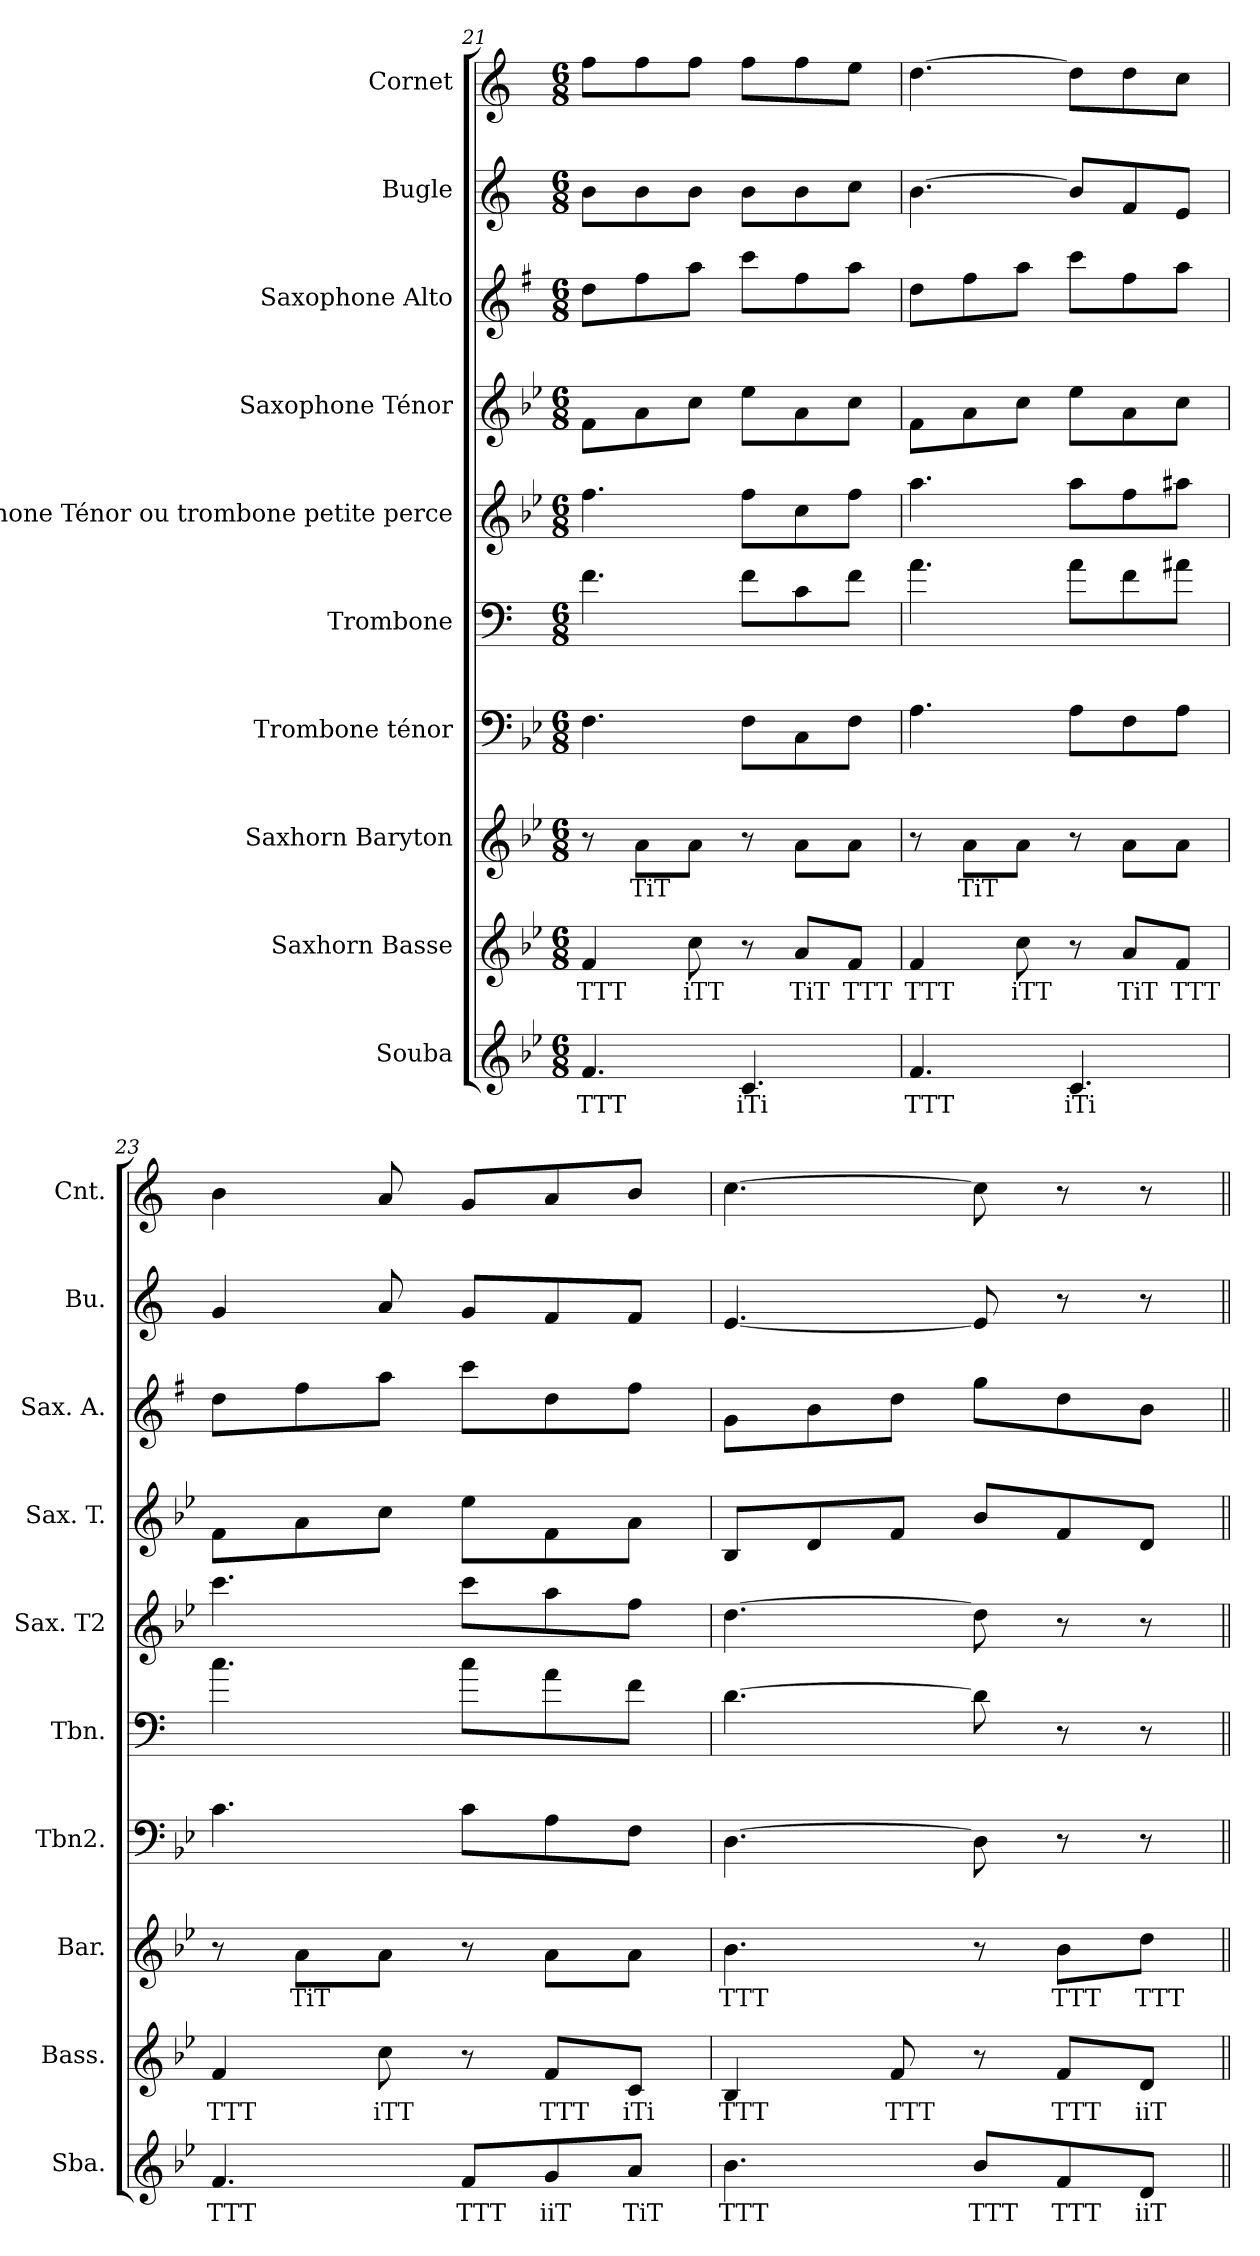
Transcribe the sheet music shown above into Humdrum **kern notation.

**kern	**text	**kern	**text	**kern	**text	**kern	**kern	**kern	**kern	**kern	**kern	**kern
*part10	*part10	*part9	*part9	*part8	*part8	*part7	*part6	*part5	*part4	*part3	*part2	*part1
*staff10	*staff10	*staff9	*staff9	*staff8	*staff8	*staff7	*staff6	*staff5	*staff4	*staff3	*staff2	*staff1
*I"Souba	*	*I"Saxhorn Basse	*	*I"Saxhorn Baryton	*	*I"Trombone ténor	*I"Trombone	*I"Saxophone Ténor ou trombone petite perce	*I"Saxophone Ténor	*I"Saxophone Alto	*I"Bugle	*I"Cornet
*I'Sba.	*	*I'Bass.	*	*I'Bar.	*	*I'Tbn2.	*I'Tbn.	*I'Sax. T2	*I'Sax. T.	*I'Sax. A.	*I'Bu.	*I'Cnt.
*clefG2	*	*clefG2	*	*clefG2	*	*clefF4	*clefF4	*clefG2	*clefG2	*clefG2	*clefG2	*clefG2
*ITrd15c26	*	*ITrd8c14	*	*ITrd8c14	*	*	*	*ITrd8c14	*ITrd8c14	*ITrd5c9	*ITrd1c2	*ITrd1c2
*k[b-e-]	*	*k[b-e-]	*	*k[b-e-]	*	*k[b-e-]	*k[]	*k[b-e-]	*k[b-e-]	*k[b-e-]	*k[b-e-]	*k[b-e-]
*M6/8	*	*M6/8	*	*M6/8	*	*M6/8	*M6/8	*M6/8	*M6/8	*M6/8	*M6/8	*M6/8
=21	=21	=21	=21	=21	=21	=21	=21	=21	=21	=21	=21	=21
!	!LO:LY:b	!	!LO:LY:b	!	!	!	!	!	!	!	!	!
4.FF/	TTT	4F/	TTT	8r	.	4.F\	4.f\	4.f\	8F\L	8f\L	8a\L	8ee-\L
!	!	!	!	!	!LO:LY:b	!	!	!	!	!	!	!
.	.	.	.	8A\L	TiT	.	.	.	8A\	8a\	8a\	8ee-\
!	!	!	!LO:LY:b	!	!	!	!	!	!	!	!	!
.	.	8c\	iTT	8A\J	.	.	.	.	8c\J	8cc\J	8a\J	8ee-\J
!	!LO:LY:b	!	!	!	!	!	!	!	!	!	!	!
4.CC/	iTi	8r	.	8r	.	8F\L	8f\L	8f\L	8e-\L	8ee-\L	8a\L	8ee-\L
!	!	!	!LO:LY:b	!	!	!	!	!	!	!	!	!
.	.	8A/L	TiT	8A\L	.	8C\	8c\	8c\	8A\	8a\	8a\	8ee-\
!	!	!	!LO:LY:b	!	!	!	!	!	!	!	!	!
.	.	8F/J	TTT	8A\J	.	8F\J	8f\J	8f\J	8c\J	8cc\J	8b-\J	8dd\J
!!LO:PB:g=z
=22	=22	=22	=22	=22	=22	=22	=22	=22	=22	=22	=22	=22
!	!LO:LY:b	!	!LO:LY:b	!	!	!	!	!	!	!	!	!
4.FF/	TTT	4F/	TTT	8r	.	4.A\	4.a\	4.a\	8F\L	8f\L	[4.a\	[4.cc\
!	!	!	!	!	!LO:LY:b	!	!	!	!	!	!	!
.	.	.	.	8A\L	TiT	.	.	.	8A\	8a\	.	.
!	!	!	!LO:LY:b	!	!	!	!	!	!	!	!	!
.	.	8c\	iTT	8A\J	.	.	.	.	8c\J	8cc\J	.	.
!	!LO:LY:b	!	!	!	!	!	!	!	!	!	!	!
4.CC/	iTi	8r	.	8r	.	8A\L	8a\L	8a\L	8e-\L	8ee-\L	8a/L]	8cc\L]
!	!	!	!LO:LY:b	!	!	!	!	!	!	!	!	!
.	.	8A/L	TiT	8A\L	.	8F\	8f\	8f\	8A\	8a\	8e-/	8cc\
!	!	!	!LO:LY:b	!	!	!	!	!	!	!	!	!
.	.	8F/J	TTT	8A\J	.	8A\J	8a#X\J	8a#X\J	8c\J	8cc\J	8d/J	8b-\J
=23	=23	=23	=23	=23	=23	=23	=23	=23	=23	=23	=23	=23
!	!LO:LY:b	!	!LO:LY:b	!	!	!	!	!	!	!	!	!
4.FF/	TTT	4F/	TTT	8r	.	4.c\	4.cc\	4.cc\	8F\L	8f\L	4f/	4a\
!	!	!	!	!	!LO:LY:b	!	!	!	!	!	!	!
.	.	.	.	8A\L	TiT	.	.	.	8A\	8a\	.	.
!	!	!	!LO:LY:b	!	!	!	!	!	!	!	!	!
.	.	8c\	iTT	8A\J	.	.	.	.	8c\J	8cc\J	8g/	8g/
!	!LO:LY:b	!	!	!	!	!	!	!	!	!	!	!
8FF/L	TTT	8r	.	8r	.	8c\L	8cc\L	8cc\L	8e-\L	8ee-\L	8f/L	8f/L
!	!LO:LY:b	!	!LO:LY:b	!	!	!	!	!	!	!	!	!
8GG/	iiT	8F/L	TTT	8A\L	.	8A\	8a\	8a\	8F\	8f\	8e-/	8g/
!	!LO:LY:b	!	!LO:LY:b	!	!	!	!	!	!	!	!	!
8AA/J	TiT	8C/J	iTi	8A\J	.	8F\J	8f\J	8f\J	8A\J	8a\J	8e-/J	8a/J
=24	=24	=24	=24	=24	=24	=24	=24	=24	=24	=24	=24	=24
!	!LO:LY:b	!	!LO:LY:b	!	!LO:LY:b	!	!	!	!	!	!	!
4.BB-\	TTT	4BB-/	TTT	4.B-\	TTT	[4.D\	[4.d\	[4.d\	8BB-/L	8B-\L	[4.d/	[4.b-\
.	.	.	.	.	.	.	.	.	8D/	8d\	.	.
!	!	!	!LO:LY:b	!	!	!	!	!	!	!	!	!
.	.	8F/	TTT	.	.	.	.	.	8F/J	8f\J	.	.
!	!LO:LY:b	!	!	!	!	!	!	!	!	!	!	!
8BB-/L	TTT	8r	.	8r	.	8D\]	8d\]	8d\]	8B-/L	8b-\L	8d/]	8b-\]
!	!LO:LY:b	!	!LO:LY:b	!	!LO:LY:b	!	!	!	!	!	!	!
8FF/	TTT	8F/L	TTT	8B-\L	TTT	8r	8r	8r	8F/	8f\	8r	8r
!	!LO:LY:b	!	!LO:LY:b	!	!LO:LY:b	!	!	!	!	!	!	!
8DD/J	iiT	8D/J	iiT	8d\J	TTT	8r	8r	8r	8D/J	8d\J	8r	8r
=||	=||	=||	=||	=||	=||	=||	=||	=||	=||	=||	=||	=||
*-	*-	*-	*-	*-	*-	*-	*-	*-	*-	*-	*-	*-
